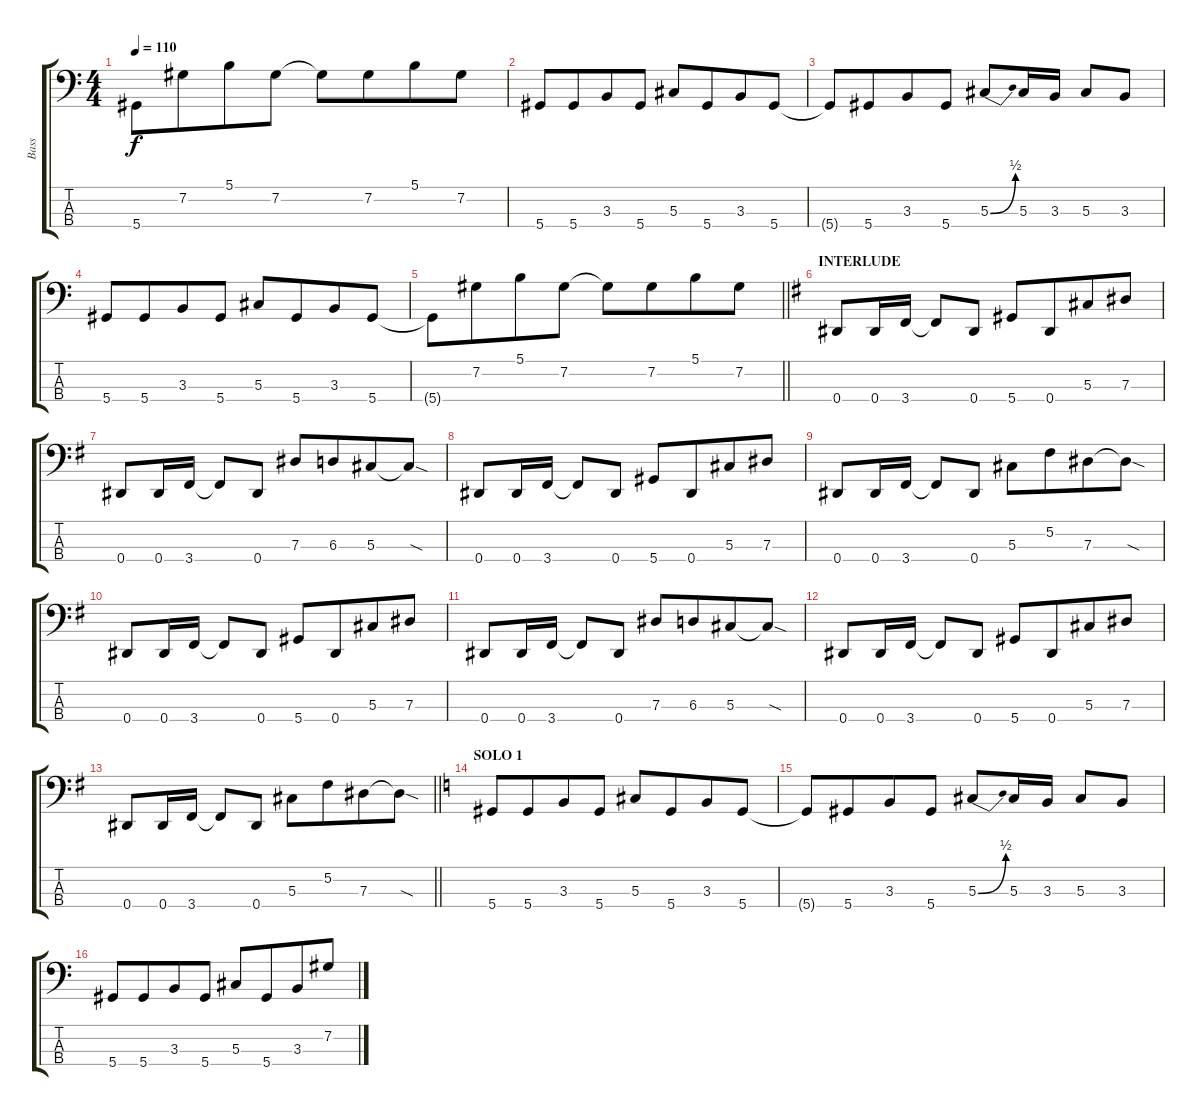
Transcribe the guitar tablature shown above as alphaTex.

\track ("Bass" "Bass") {instrument electricbasspick}
\staff {score tabs}
\tuning (Gb2 Db2 Ab1 Eb1) {hide}
\ts (4 4)
\tempo 110
\clef f4
\ks aminor
5.4{t}.8{dy f} 7.2.8{beam merge} 5.1.8 7.2.8 7.2{t}.8 7.2.8{beam merge} 5.1.8 7.2.8 |
5.4.8 5.4.8{beam merge} 3.3.8 5.4.8 5.3.8 5.4.8{beam merge} 3.3.8 5.4.8 |
5.4{t}.8 5.4.8{beam merge} 3.3.8 5.4.8 5.3{be (bend 0 0 60 2)}.8 5.3.16 3.3.16 5.3.8 3.3.8 |
5.4.8 5.4.8{beam merge} 3.3.8 5.4.8 5.3.8 5.4.8{beam merge} 3.3.8 5.4.8 |
\barLineRight lightlight
5.4{t}.8 7.2.8{beam merge} 5.1.8 7.2.8 7.2{t}.8 7.2.8{beam merge} 5.1.8 7.2.8 |
\section ("" "INTERLUDE")
\ks eminor
0.4.8 0.4.16 3.4.16 3.4{t}.8 0.4.8 5.4.8 0.4.8{beam merge} 5.3.8 7.3.8 |
0.4.8 0.4.16 3.4.16 3.4{t}.8 0.4.8 7.3.8 6.3.8{beam merge} 5.3.8 5.3{sod t}.8 |
0.4.8 0.4.16 3.4.16 3.4{t}.8 0.4.8 5.4.8 0.4.8{beam merge} 5.3.8 7.3.8 |
0.4.8 0.4.16 3.4.16 3.4{t}.8 0.4.8 5.3.8 5.2.8{beam merge} 7.3.8 7.3{sod t}.8 |
0.4.8 0.4.16 3.4.16 3.4{t}.8 0.4.8 5.4.8 0.4.8{beam merge} 5.3.8 7.3.8 |
0.4.8 0.4.16 3.4.16 3.4{t}.8 0.4.8 7.3.8 6.3.8{beam merge} 5.3.8 5.3{sod t}.8 |
0.4.8 0.4.16 3.4.16 3.4{t}.8 0.4.8 5.4.8 0.4.8{beam merge} 5.3.8 7.3.8 |
\barLineRight lightlight
0.4.8 0.4.16 3.4.16 3.4{t}.8 0.4.8 5.3.8 5.2.8{beam merge} 7.3.8 7.3{sod t}.8 |
\section ("" "SOLO 1")
\ks aminor
5.4.8 5.4.8{beam merge} 3.3.8 5.4.8 5.3.8 5.4.8{beam merge} 3.3.8 5.4.8 |
5.4{t}.8 5.4.8{beam merge} 3.3.8 5.4.8 5.3{be (bend 0 0 60 2)}.8 5.3.16 3.3.16 5.3.8 3.3.8 |
5.4.8 5.4.8{beam merge} 3.3.8 5.4.8 5.3.8 5.4.8{beam merge} 3.3.8 7.2.8
